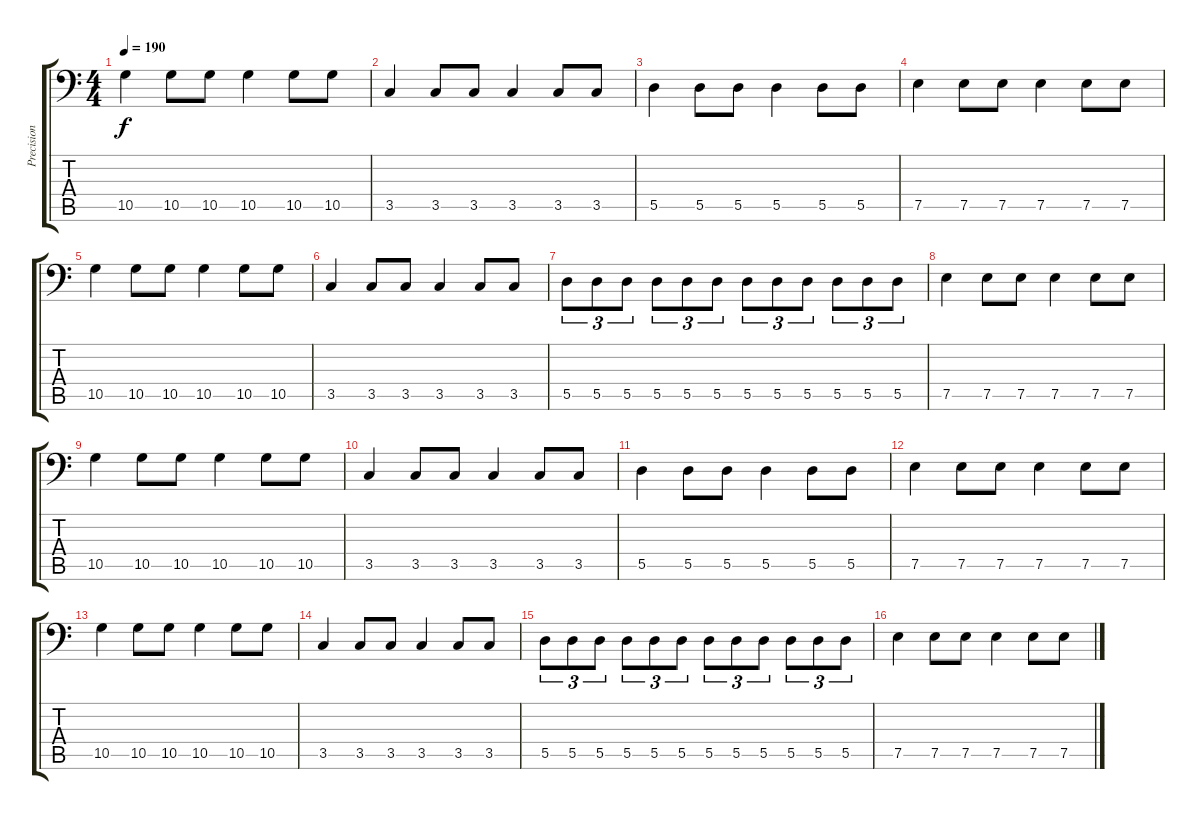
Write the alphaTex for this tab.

\track ("Precision Bass '89 Black" "Precision ") {instrument electricbassfinger}
\staff {score tabs}
\tuning (E3 B2 G2 D2 A1 E1) {hide}
\ts (4 4)
\tempo 190
\clef f4
\ks c
10.5.4{dy f} 10.5.8 10.5.8 10.5.4 10.5.8 10.5.8 |
3.5.4 3.5.8 3.5.8 3.5.4 3.5.8 3.5.8 |
5.5.4 5.5.8 5.5.8 5.5.4 5.5.8 5.5.8 |
7.5.4 7.5.8 7.5.8 7.5.4 7.5.8 7.5.8 |
10.5.4 10.5.8 10.5.8 10.5.4 10.5.8 10.5.8 |
3.5.4 3.5.8 3.5.8 3.5.4 3.5.8 3.5.8 |
5.5.8{tu (3 2)} 5.5.8{tu (3 2)} 5.5.8{tu (3 2)} 5.5.8{tu (3 2)} 5.5.8{tu (3 2)} 5.5.8{tu (3 2)} 5.5.8{tu (3 2)} 5.5.8{tu (3 2)} 5.5.8{tu (3 2)} 5.5.8{tu (3 2)} 5.5.8{tu (3 2)} 5.5.8{tu (3 2)} |
7.5.4 7.5.8 7.5.8 7.5.4 7.5.8 7.5.8 |
10.5.4 10.5.8 10.5.8 10.5.4 10.5.8 10.5.8 |
3.5.4 3.5.8 3.5.8 3.5.4 3.5.8 3.5.8 |
5.5.4 5.5.8 5.5.8 5.5.4 5.5.8 5.5.8 |
7.5.4 7.5.8 7.5.8 7.5.4 7.5.8 7.5.8 |
10.5.4 10.5.8 10.5.8 10.5.4 10.5.8 10.5.8 |
3.5.4 3.5.8 3.5.8 3.5.4 3.5.8 3.5.8 |
5.5.8{tu (3 2)} 5.5.8{tu (3 2)} 5.5.8{tu (3 2)} 5.5.8{tu (3 2)} 5.5.8{tu (3 2)} 5.5.8{tu (3 2)} 5.5.8{tu (3 2)} 5.5.8{tu (3 2)} 5.5.8{tu (3 2)} 5.5.8{tu (3 2)} 5.5.8{tu (3 2)} 5.5.8{tu (3 2)} |
7.5.4 7.5.8 7.5.8 7.5.4 7.5.8 7.5.8
